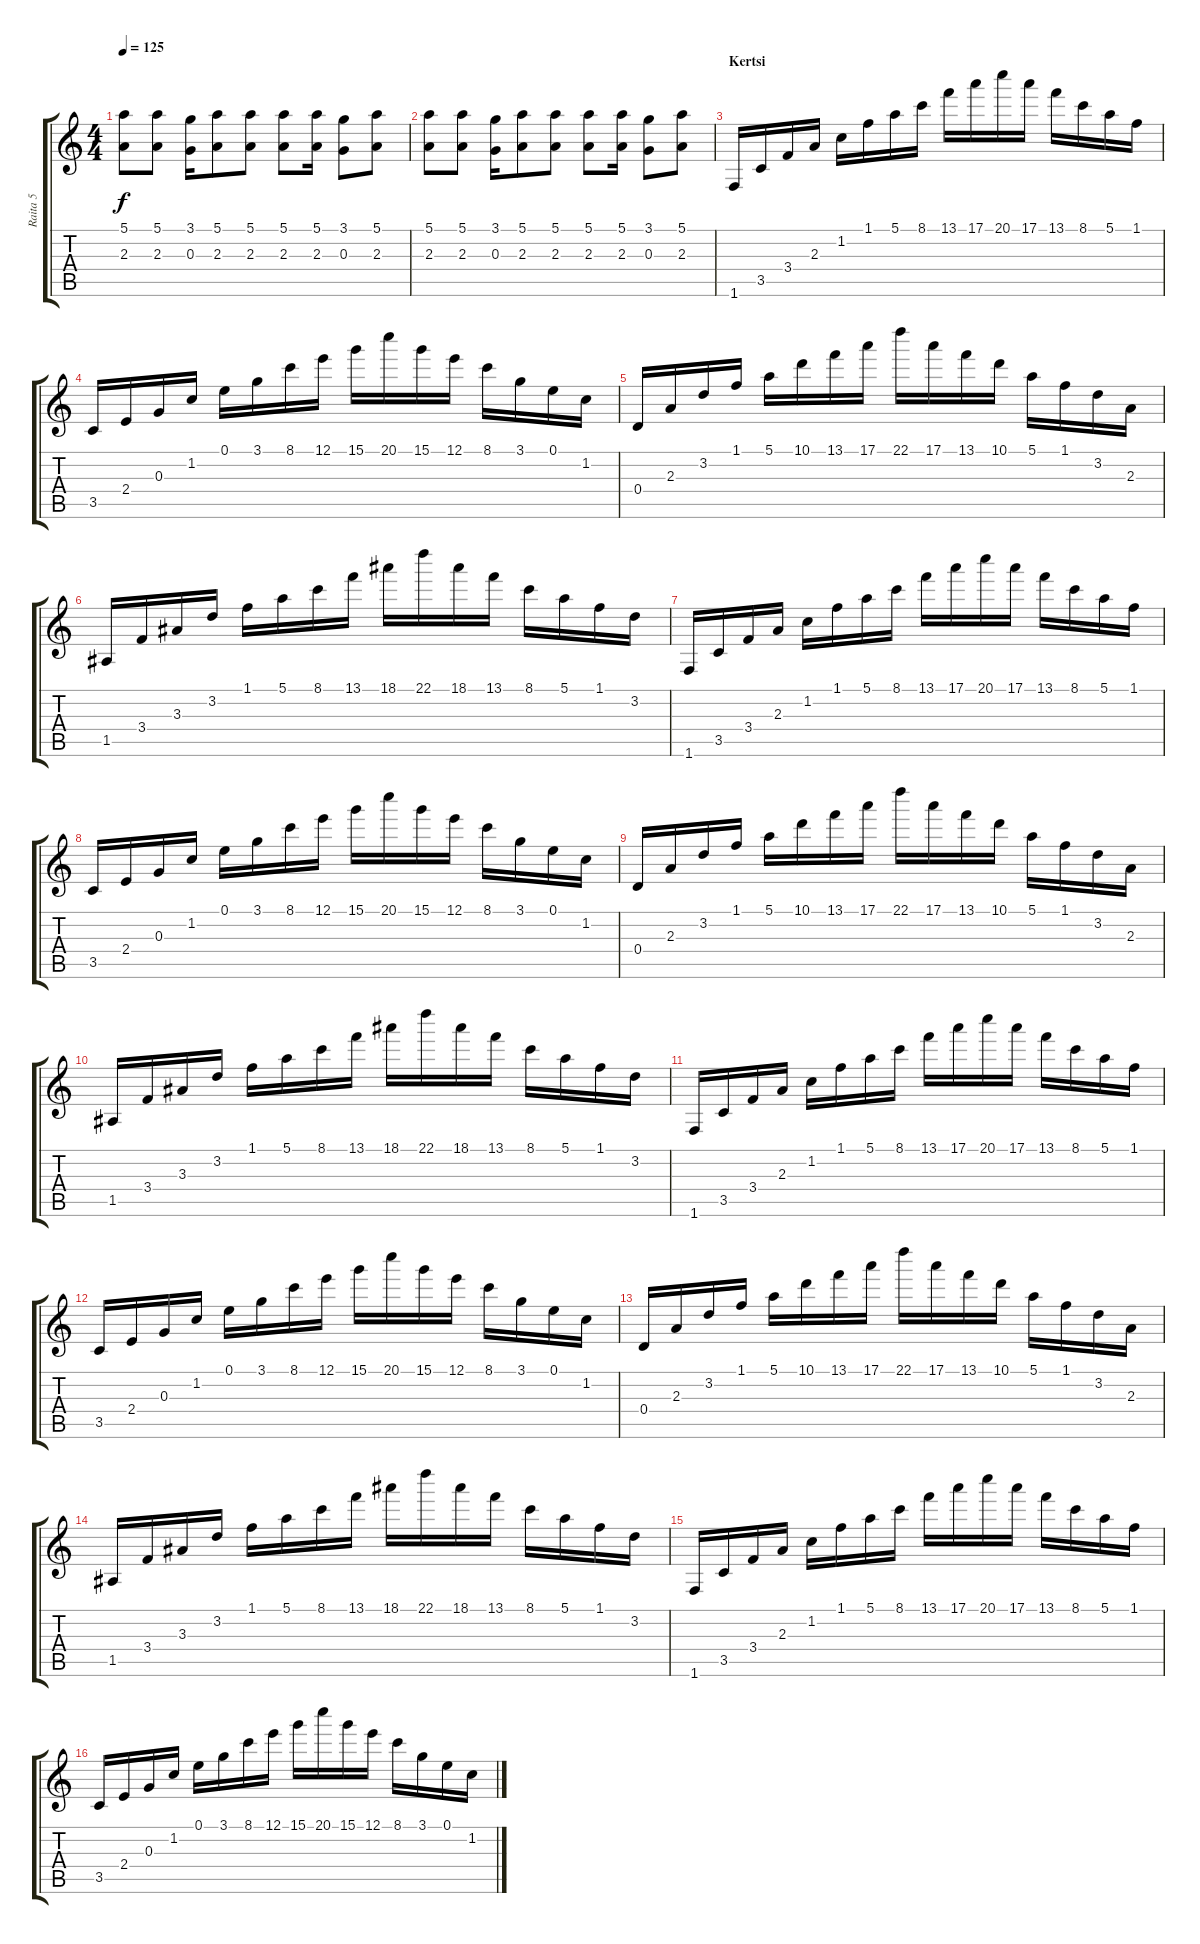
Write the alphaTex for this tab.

\track ("Raita 5" "Raita 5") {instrument banjo}
\staff {score tabs}
\tuning (E4 B3 G3 D3 A2 E2) {hide}
\displaytranspose 12
\ts (4 4)
\tempo 125
\clef g2
\ks c
(5.1 2.3).8{dy f} (5.1 2.3).8 (3.1 0.3).16 (5.1 2.3).8 (5.1 2.3).8 (5.1 2.3).8 (5.1 2.3).16 (3.1 0.3).8 (5.1 2.3).8 |
(5.1 2.3).8 (5.1 2.3).8 (3.1 0.3).16 (5.1 2.3).8 (5.1 2.3).8 (5.1 2.3).8 (5.1 2.3).16 (3.1 0.3).8 (5.1 2.3).8 |
\section ("" "Kertsi")
1.6.16{volume 8 balance 16 instrument sitar} 3.5.16 3.4.16 2.3.16 1.2.16 1.1.16 5.1.16 8.1.16 13.1.16 17.1.16 20.1.16 17.1.16 13.1.16 8.1.16 5.1.16 1.1.16 |
3.5.16 2.4.16 0.3.16 1.2.16 0.1.16 3.1.16 8.1.16 12.1.16 15.1.16 20.1.16 15.1.16 12.1.16 8.1.16 3.1.16 0.1.16 1.2.16 |
0.4.16 2.3.16 3.2.16 1.1.16 5.1.16 10.1.16 13.1.16 17.1.16 22.1.16 17.1.16 13.1.16 10.1.16 5.1.16 1.1.16 3.2.16 2.3.16 |
1.5.16 3.4.16 3.3.16 3.2.16 1.1.16 5.1.16 8.1.16 13.1.16 18.1.16 22.1.16 18.1.16 13.1.16 8.1.16 5.1.16 1.1.16 3.2.16 |
1.6.16{volume 8 balance 16 instrument sitar} 3.5.16 3.4.16 2.3.16 1.2.16 1.1.16 5.1.16 8.1.16 13.1.16 17.1.16 20.1.16 17.1.16 13.1.16 8.1.16 5.1.16 1.1.16 |
3.5.16 2.4.16 0.3.16 1.2.16 0.1.16 3.1.16 8.1.16 12.1.16 15.1.16 20.1.16 15.1.16 12.1.16 8.1.16 3.1.16 0.1.16 1.2.16 |
0.4.16 2.3.16 3.2.16 1.1.16 5.1.16 10.1.16 13.1.16 17.1.16 22.1.16 17.1.16 13.1.16 10.1.16 5.1.16 1.1.16 3.2.16 2.3.16 |
1.5.16 3.4.16 3.3.16 3.2.16 1.1.16 5.1.16 8.1.16 13.1.16 18.1.16 22.1.16 18.1.16 13.1.16 8.1.16 5.1.16 1.1.16 3.2.16 |
1.6.16{volume 8 balance 16 instrument sitar} 3.5.16 3.4.16 2.3.16 1.2.16 1.1.16 5.1.16 8.1.16 13.1.16 17.1.16 20.1.16 17.1.16 13.1.16 8.1.16 5.1.16 1.1.16 |
3.5.16 2.4.16 0.3.16 1.2.16 0.1.16 3.1.16 8.1.16 12.1.16 15.1.16 20.1.16 15.1.16 12.1.16 8.1.16 3.1.16 0.1.16 1.2.16 |
0.4.16 2.3.16 3.2.16 1.1.16 5.1.16 10.1.16 13.1.16 17.1.16 22.1.16 17.1.16 13.1.16 10.1.16 5.1.16 1.1.16 3.2.16 2.3.16 |
1.5.16 3.4.16 3.3.16 3.2.16 1.1.16 5.1.16 8.1.16 13.1.16 18.1.16 22.1.16 18.1.16 13.1.16 8.1.16 5.1.16 1.1.16 3.2.16 |
1.6.16{volume 8 balance 16 instrument sitar} 3.5.16 3.4.16 2.3.16 1.2.16 1.1.16 5.1.16 8.1.16 13.1.16 17.1.16 20.1.16 17.1.16 13.1.16 8.1.16 5.1.16 1.1.16 |
3.5.16 2.4.16 0.3.16 1.2.16 0.1.16 3.1.16 8.1.16 12.1.16 15.1.16 20.1.16 15.1.16 12.1.16 8.1.16 3.1.16 0.1.16 1.2.16
